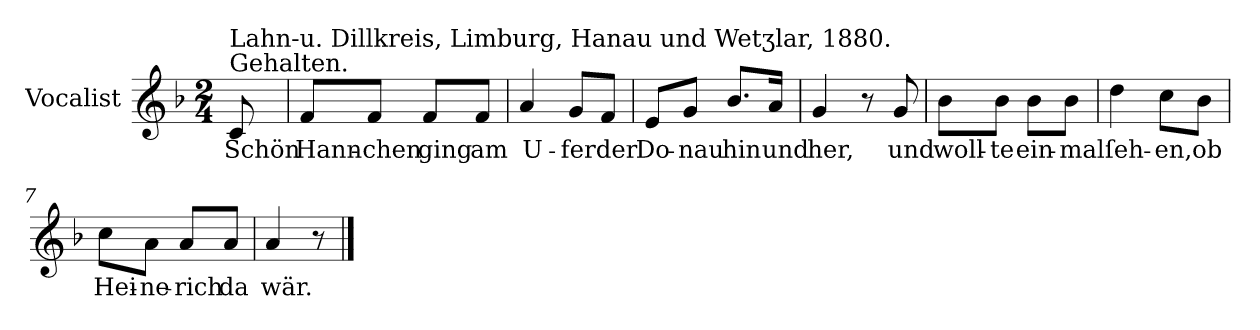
**kern	**text
*part1	*part1
*staff1	*staff1
*I"Vocalist	*
*k[b-]	*
*F:	*
*M2/4	*
=	=
!LO:TX:a:t=Gehalten.	!
!LO:TX:a:t=Lahn-u. Dillkreis, Limburg, Hanau und Wetʒlar, 1880.	!
8c	Schön
=1	=1
8fL	Hann-
8fJ	-chen
8fL	ging
8fJ	am
=2	=2
4a	U-
8gL	-fer
8fJ	der
=3	=3
8eL	Do-
8gJ	-nau
8.b-L	hin
16aJk	und
=4	=4
4g	her,
8r	.
8g	und
=5	=5
8b-L	woll-
8b-J	-te
8b-L	ein-
8b-J	-mal
=6	=6
4dd	ſeh-
8ccL	-en,
8b-J	ob
=7	=7
8ccL	Hei-
8aJ	-ne-
8aL	-rich
8aJ	da
=8	=8
4a	wär.
8r	.
==	==
*-	*-
